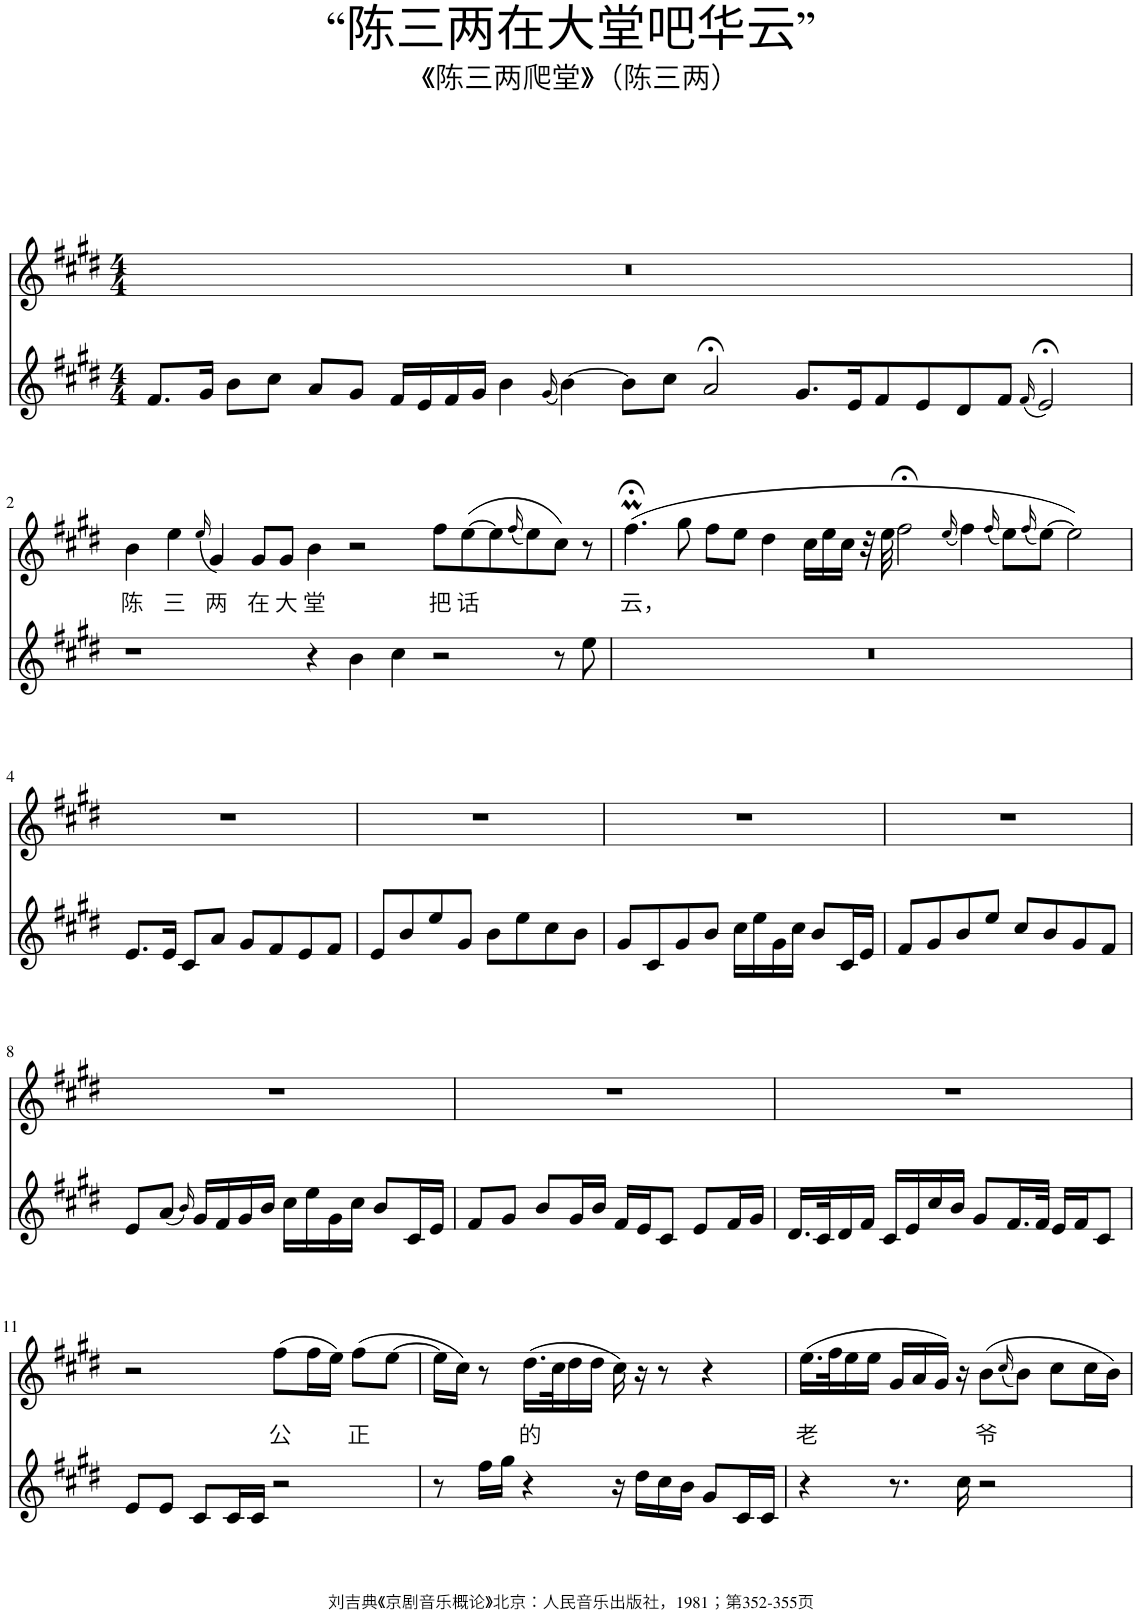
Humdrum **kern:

**kern	**kern	**text
*part2	*part1	*part1
*staff2	*staff1	*staff1
*I"Piano	*I"Piano	*
*I'Pno	*I'Pno	*
*clefG2	*clefG2	*
*k[f#c#g#d#]	*k[f#c#g#d#]	*
*M4/4	*M4/4	*
=1	=1	=1
8.f#/L	1r	.
16g#/Jk	.	.
8b\L	.	.
8cc#\J	.	.
8a/L	.	.
8g#/J	.	.
16f#/LL	.	.
16e/	.	.
16f#/	.	.
16g#/JJ	.	.
4b\	0ryy	.
(16qg#/	.	.
[4b\)	.	.
8b\L]	.	.
8cc#\J	.	.
2a;</	.	.
8.g#/L	.	.
16e/K	.	.
8f#/	.	.
8e/	.	.
8d#/	.	.
8f#/J	.	.
(16qf#/	.	.
2e;</)	2ryy	.
!!LO:LB:g=z
=2	=2	=2
!	!	!LO:LY:b
1r	4b\	陈
!	!	!LO:LY:b
.	4ee\	三
.	(16qee/	.
!	!	!LO:LY:b
.	4g#/)	两
!	!	!LO:LY:b
.	8g#/L	在
!	!	!LO:LY:b
.	8g#/J	大
!	!	!LO:LY:b
4r	4b\	堂
4b\	2r	.
4cc#\	.	.
!	!	!LO:LY:b
2r	8ff#\L	把
!	!	!LO:LY:b
.	([8ee\	话
.	8ee\]	.
.	(16qff#/	.
.	8ee\)	.
8r	8cc#\J)	.
8ee\	8r	.
=3	=3	=3
!	!	!LO:LY:b
1r	(4.ff#;<M\	云，
.	8gg#\	.
.	8ff#\L	.
.	8ee\J	.
.	4dd#\	.
1..ryy	16cc#\LL	.
.	16ee\	.
.	16cc#\JJ	.
.	32r	.
.	32ee\	.
.	2ff#;<\	.
.	(16qee/	.
.	4ff#\)	.
.	(16qff#/	.
.	8ee\L)	.
.	(16qff#/	.
.	[8ee\J)	.
.	2ee\])	.
!!LO:LB:g=z
=4	=4	=4
8.e/L	1r	.
16e/Jk	.	.
8c#/L	.	.
8a/J	.	.
8g#/L	.	.
8f#/	.	.
8e/	.	.
8f#/J	.	.
=5	=5	=5
8e/L	1r	.
8b/	.	.
8ee/	.	.
8g#/J	.	.
8b\L	.	.
8ee\	.	.
8cc#\	.	.
8b\J	.	.
=6	=6	=6
8g#/L	1r	.
8c#/	.	.
8g#/	.	.
8b/J	.	.
16cc#\LL	.	.
16ee\	.	.
16g#\	.	.
16cc#\JJ	.	.
8b/L	.	.
16c#/L	.	.
16e/JJ	.	.
=7	=7	=7
8f#/L	1r	.
8g#/	.	.
8b/	.	.
8ee/J	.	.
8cc#/L	.	.
8b/	.	.
8g#/	.	.
8f#/J	.	.
!!LO:LB:g=z
=8	=8	=8
8e/L	1r	.
(8a/J	.	.
16qb/)	.	.
16g#/LL	.	.
16f#/	.	.
16g#/	.	.
16b/JJ	.	.
16cc#\LL	.	.
16ee\	.	.
16g#\	.	.
16cc#\JJ	.	.
8b/L	.	.
16c#/L	.	.
16e/JJ	.	.
=9	=9	=9
8f#/L	1r	.
8g#/J	.	.
8b/L	.	.
16g#/L	.	.
16b/JJ	.	.
16f#/LL	.	.
16e/J	.	.
8c#/J	.	.
8e/L	.	.
16f#/L	.	.
16g#/JJ	.	.
=10	=10	=10
16.d#/LL	1r	.
32c#/K	.	.
16d#/	.	.
16f#/JJ	.	.
16c#/LL	.	.
16e/	.	.
16cc#/	.	.
16b/JJ	.	.
8g#/L	.	.
16.f#/L	.	.
32f#/JJk	.	.
16e/LL	.	.
16f#/J	.	.
8c#/J	.	.
!!LO:LB:g=z
=11	=11	=11
8e/L	2r	.
8e/J	.	.
8c#/L	.	.
16c#/L	.	.
16c#/JJ	.	.
!	!	!LO:LY:b
2r	(8ff#\L	公
.	16ff#\L	.
.	16ee\JJ)	.
!	!	!LO:LY:b
.	(8ff#\L	正
.	[8ee\J	.
=12	=12	=12
8r	16ee\LL]	.
.	16cc#\JJ)	.
16ff#\LL	8r	.
16gg#\JJ	.	.
!	!	!LO:LY:b
4r	(16.dd#\LL	的
.	32cc#\K	.
.	16dd#\	.
.	16dd#\JJ	.
16r	16cc#\)	.
16dd#\LL	16r	.
16cc#\	8r	.
16b\JJ	.	.
8g#/L	4r	.
16c#/L	.	.
16c#/JJ	.	.
=13	=13	=13
!	!	!LO:LY:b
4r	(16.ee\LL	老
.	32ff#\K	.
.	16ee\	.
.	16ee\JJ	.
8.r	16g#/LL	.
.	16a/	.
.	16g#/JJ)	.
16cc#\	16r	.
!	!	!LO:LY:b
2r	(8b\L	爷
.	(16qcc#/	.
.	8b\J)	.
.	8cc#\L	.
.	16cc#\L	.
.	16b\JJ)	.
=	=	=
*-	*-	*-
